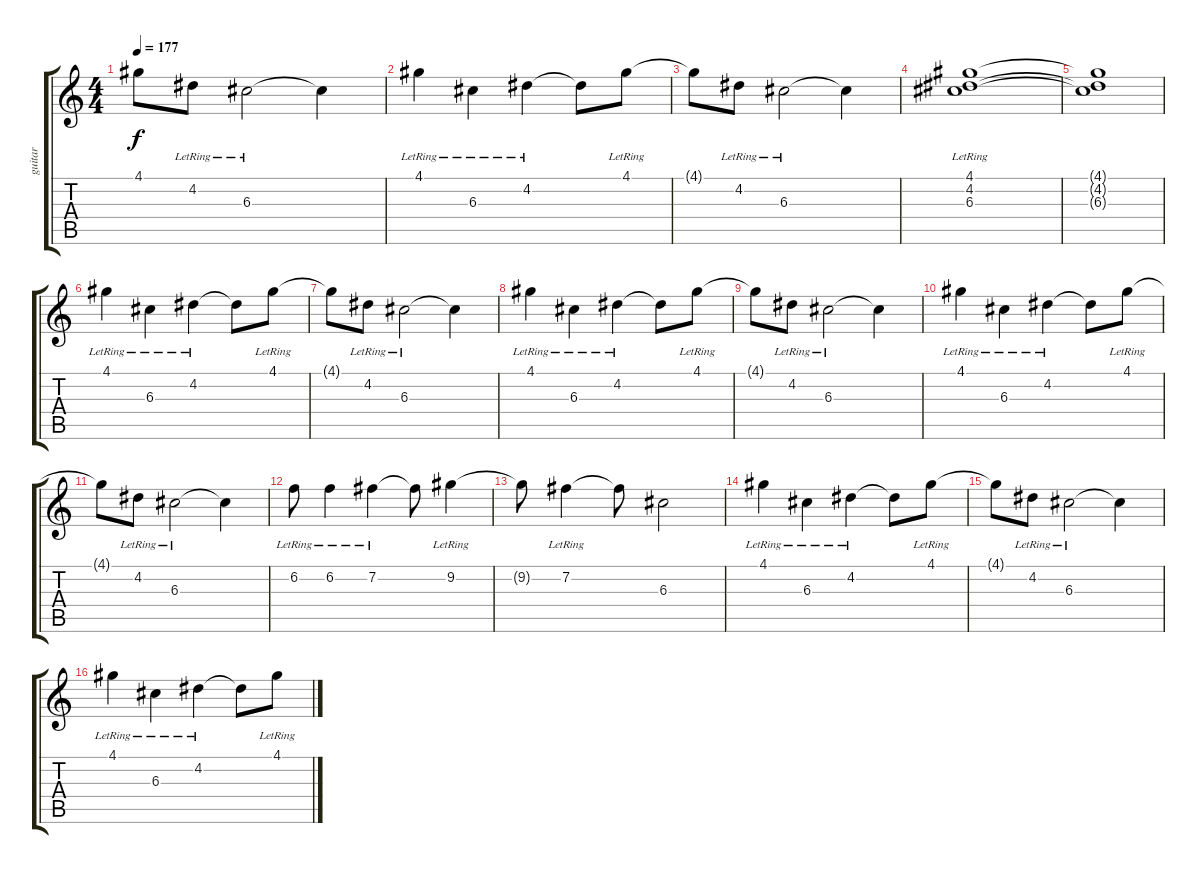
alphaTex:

\track ("guitar" "guitar") {instrument distortionguitar}
\staff {score tabs}
\tuning (E4 B3 G3 D3 A2 E2) {hide}
\ts (4 4)
\tempo 177
\clef g2
\ks c
4.1{t}.8{dy f} 4.2{lr}.8 6.3{lr}.2 6.3{t}.4 |
4.1{lr}.4 6.3{lr}.4 4.2{lr}.4 4.2{t}.8 4.1{lr}.8 |
4.1{t}.8 4.2{lr}.8 6.3{lr}.2 6.3{t}.4 |
(4.1{lr} 4.2{lr} 6.3{lr}).1 |
(4.1{t} 4.2{t} 6.3{t}).1 |
\section ("" "")
4.1{lr}.4 6.3{lr}.4 4.2{lr}.4 4.2{t}.8 4.1{lr}.8 |
4.1{t}.8 4.2{lr}.8 6.3{lr}.2 6.3{t}.4 |
4.1{lr}.4 6.3{lr}.4 4.2{lr}.4 4.2{t}.8 4.1{lr}.8 |
4.1{t}.8 4.2{lr}.8 6.3{lr}.2 6.3{t}.4 |
4.1{lr}.4 6.3{lr}.4 4.2{lr}.4 4.2{t}.8 4.1{lr}.8 |
4.1{t}.8 4.2{lr}.8 6.3{lr}.2 6.3{t}.4 |
6.2{lr}.8 6.2{lr}.4 7.2{lr}.4 7.2{t}.8 9.2{lr}.4 |
9.2{t}.8 7.2{lr}.4 7.2{t}.8 6.3.2 |
4.1{lr}.4 6.3{lr}.4 4.2{lr}.4 4.2{t}.8 4.1{lr}.8 |
4.1{t}.8 4.2{lr}.8 6.3{lr}.2 6.3{t}.4 |
4.1{lr}.4 6.3{lr}.4 4.2{lr}.4 4.2{t}.8 4.1{lr}.8
